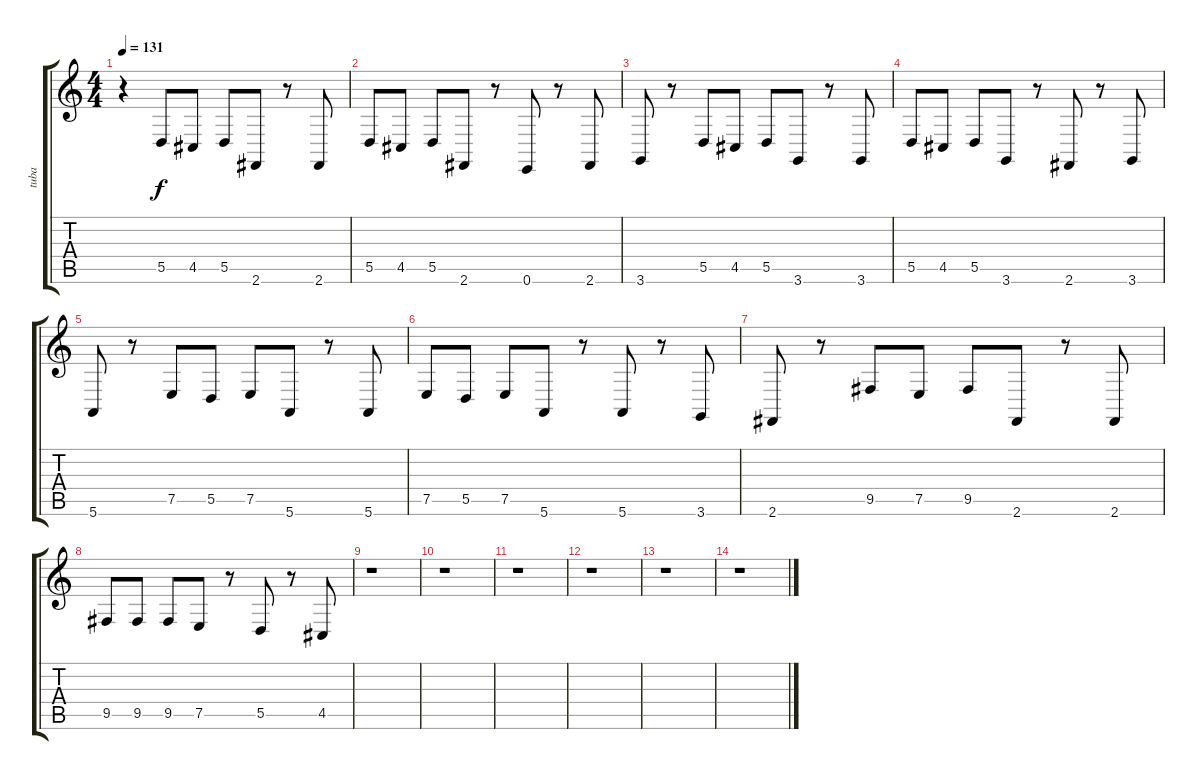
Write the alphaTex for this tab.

\track ("tuba" "tuba") {instrument tuba}
\staff {score tabs}
\tuning (E4 B3 G3 D3 A2 E2) {hide}
\ts (4 4)
\tempo 131
\clef g2
\ks c
r.4{dy f} 5.5.8 4.5.8 5.5.8 2.6.8 r.8 2.6.8 |
5.5.8 4.5.8 5.5.8 2.6.8 r.8 0.6.8 r.8 2.6.8 |
3.6.8 r.8 5.5.8 4.5.8 5.5.8 3.6.8 r.8 3.6.8 |
5.5.8 4.5.8 5.5.8 3.6.8 r.8 2.6.8 r.8 3.6.8 |
5.6.8 r.8 7.5.8 5.5.8 7.5.8 5.6.8 r.8 5.6.8 |
7.5.8 5.5.8 7.5.8 5.6.8 r.8 5.6.8 r.8 3.6.8 |
2.6.8 r.8 9.5.8 7.5.8 9.5.8 2.6.8 r.8 2.6.8 |
9.5.8 9.5.8 9.5.8 7.5.8 r.8 5.5.8 r.8 4.5.8 |
r.1 |
r.1 |
r.1 |
r.1 |
r.1 |
r.1
